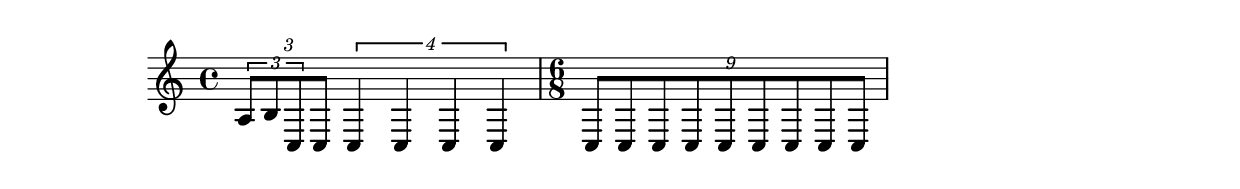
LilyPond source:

\score{
	\notes \context Voice {
		 \times 2/3 { \times 2/3 { a8 b c}  c }
		 \times 3/4 { c4 c4 c4 c4 }
		 \time 6/8;
		 \times 6/9 { c8 c c c c c c c c }

		 }
}

\version "1.0.16"; 
